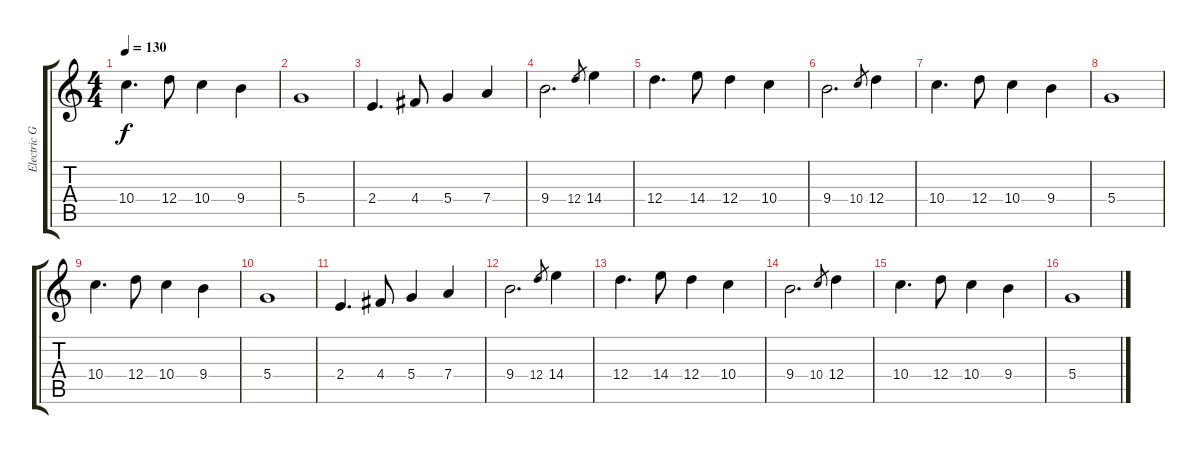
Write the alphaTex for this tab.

\track ("Electric Guitar" "Electric G") {instrument electricguitarjazz}
\staff {score tabs}
\tuning (E4 B3 G3 D3 A2 E2) {hide}
\ts (4 4)
\tempo 130
\clef g2
\ks c
10.4.4{d dy f} 12.4.8 10.4.4 9.4.4 |
5.4.1 |
2.4.4{d} 4.4.8 5.4.4 7.4.4 |
9.4.2{d} 12.4.8{gr} 14.4.4 |
12.4.4{d} 14.4.8 12.4.4 10.4.4 |
9.4.2{d} 10.4.8{gr} 12.4.4 |
10.4.4{d} 12.4.8 10.4.4 9.4.4 |
5.4.1 |
10.4.4{d} 12.4.8 10.4.4 9.4.4 |
5.4.1 |
2.4.4{d} 4.4.8 5.4.4 7.4.4 |
9.4.2{d} 12.4.8{gr} 14.4.4 |
12.4.4{d} 14.4.8 12.4.4 10.4.4 |
9.4.2{d} 10.4.8{gr} 12.4.4 |
10.4.4{d} 12.4.8 10.4.4 9.4.4 |
5.4.1
